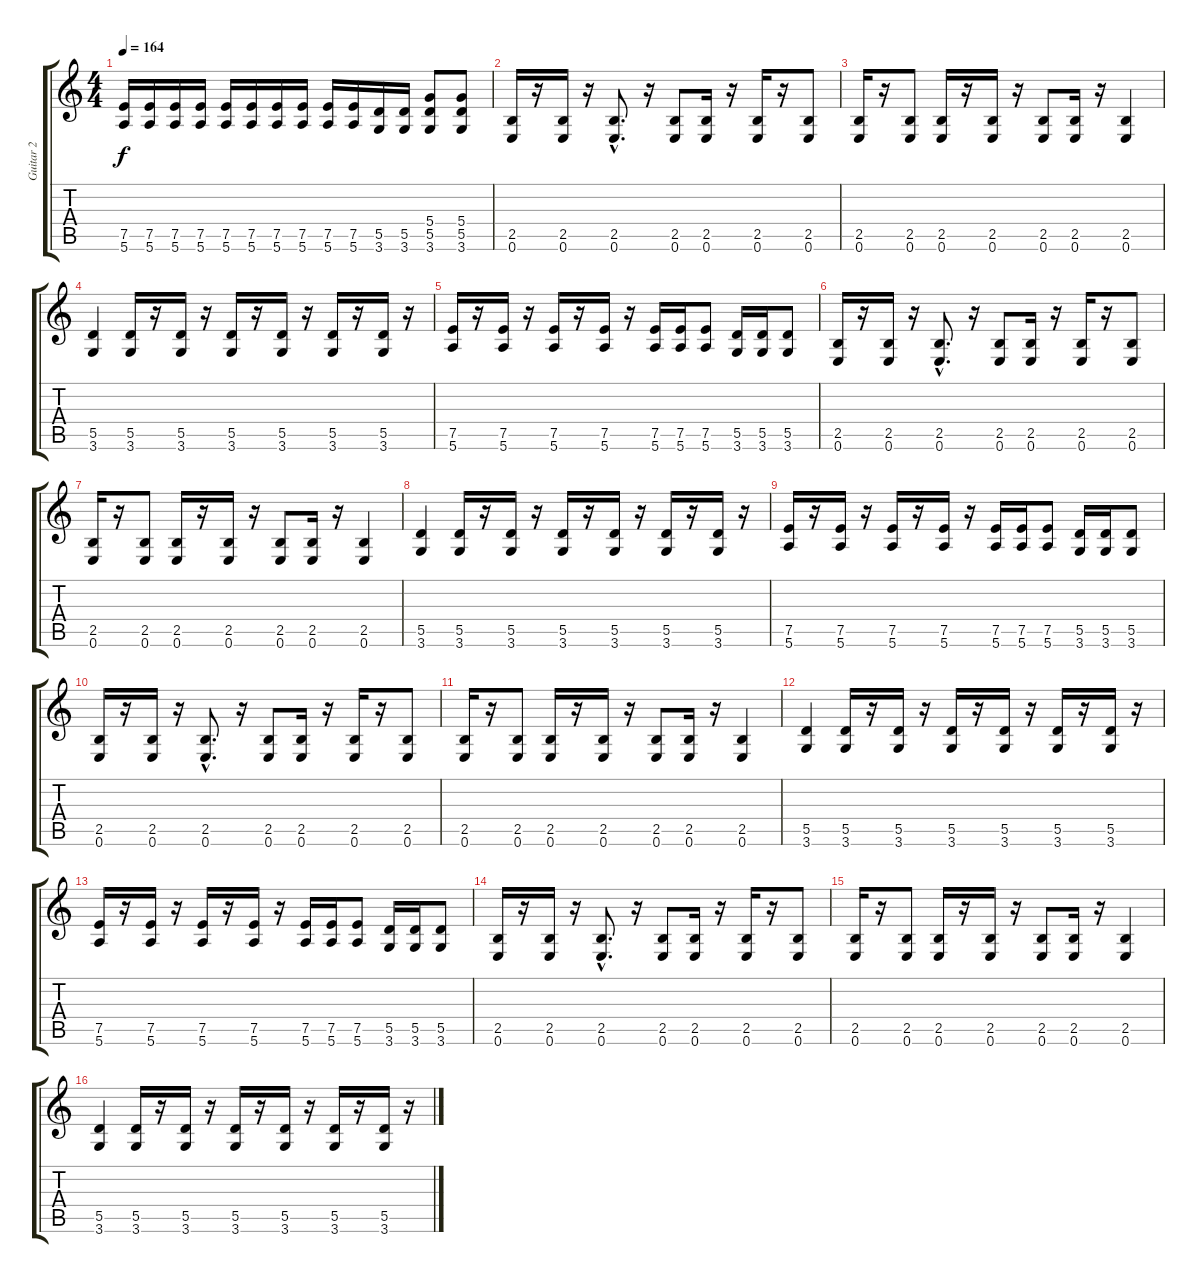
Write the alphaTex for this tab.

\track ("Guitar 2" "Guitar 2") {instrument distortionguitar}
\staff {score tabs}
\tuning (E4 B3 G3 D3 A2 E2) {hide}
\ts (4 4)
\tempo 164
\clef g2
\ks c
(7.5 5.6).16{dy f} (7.5 5.6).16 (7.5 5.6).16 (7.5 5.6).16 (7.5 5.6).16 (7.5 5.6).16 (7.5 5.6).16 (7.5 5.6).16 (7.5 5.6).16 (7.5 5.6).16 (5.5 3.6).16 (5.5 3.6).16 (5.4 5.5 3.6).8 (5.4 5.5 3.6).8 |
(2.5 0.6).16 r.16 (2.5 0.6).16 r.16 (2.5{hac} 0.6{hac}).8{d} r.16 (2.5 0.6).8 (2.5 0.6).16 r.16 (2.5 0.6).16 r.16 (2.5 0.6).8 |
(2.5 0.6).16 r.16 (2.5 0.6).8 (2.5 0.6).16 r.16 (2.5 0.6).16 r.16 (2.5 0.6).8 (2.5 0.6).16 r.16 (2.5 0.6).4 |
(5.5 3.6).4 (5.5 3.6).16 r.16 (5.5 3.6).16 r.16 (5.5 3.6).16 r.16 (5.5 3.6).16 r.16 (5.5 3.6).16 r.16 (5.5 3.6).16 r.16 |
(7.5 5.6).16 r.16 (7.5 5.6).16 r.16 (7.5 5.6).16 r.16 (7.5 5.6).16 r.16 (7.5 5.6).16 (7.5 5.6).16 (7.5 5.6).8 (5.5 3.6).16 (5.5 3.6).16 (5.5 3.6).8 |
(2.5 0.6).16 r.16 (2.5 0.6).16 r.16 (2.5{hac} 0.6{hac}).8{d} r.16 (2.5 0.6).8 (2.5 0.6).16 r.16 (2.5 0.6).16 r.16 (2.5 0.6).8 |
(2.5 0.6).16 r.16 (2.5 0.6).8 (2.5 0.6).16 r.16 (2.5 0.6).16 r.16 (2.5 0.6).8 (2.5 0.6).16 r.16 (2.5 0.6).4 |
(5.5 3.6).4 (5.5 3.6).16 r.16 (5.5 3.6).16 r.16 (5.5 3.6).16 r.16 (5.5 3.6).16 r.16 (5.5 3.6).16 r.16 (5.5 3.6).16 r.16 |
(7.5 5.6).16 r.16 (7.5 5.6).16 r.16 (7.5 5.6).16 r.16 (7.5 5.6).16 r.16 (7.5 5.6).16 (7.5 5.6).16 (7.5 5.6).8 (5.5 3.6).16 (5.5 3.6).16 (5.5 3.6).8 |
(2.5 0.6).16 r.16 (2.5 0.6).16 r.16 (2.5{hac} 0.6{hac}).8{d} r.16 (2.5 0.6).8 (2.5 0.6).16 r.16 (2.5 0.6).16 r.16 (2.5 0.6).8 |
(2.5 0.6).16 r.16 (2.5 0.6).8 (2.5 0.6).16 r.16 (2.5 0.6).16 r.16 (2.5 0.6).8 (2.5 0.6).16 r.16 (2.5 0.6).4 |
(5.5 3.6).4 (5.5 3.6).16 r.16 (5.5 3.6).16 r.16 (5.5 3.6).16 r.16 (5.5 3.6).16 r.16 (5.5 3.6).16 r.16 (5.5 3.6).16 r.16 |
(7.5 5.6).16 r.16 (7.5 5.6).16 r.16 (7.5 5.6).16 r.16 (7.5 5.6).16 r.16 (7.5 5.6).16 (7.5 5.6).16 (7.5 5.6).8 (5.5 3.6).16 (5.5 3.6).16 (5.5 3.6).8 |
(2.5 0.6).16 r.16 (2.5 0.6).16 r.16 (2.5{hac} 0.6{hac}).8{d} r.16 (2.5 0.6).8 (2.5 0.6).16 r.16 (2.5 0.6).16 r.16 (2.5 0.6).8 |
(2.5 0.6).16 r.16 (2.5 0.6).8 (2.5 0.6).16 r.16 (2.5 0.6).16 r.16 (2.5 0.6).8 (2.5 0.6).16 r.16 (2.5 0.6).4 |
(5.5 3.6).4 (5.5 3.6).16 r.16 (5.5 3.6).16 r.16 (5.5 3.6).16 r.16 (5.5 3.6).16 r.16 (5.5 3.6).16 r.16 (5.5 3.6).16 r.16
